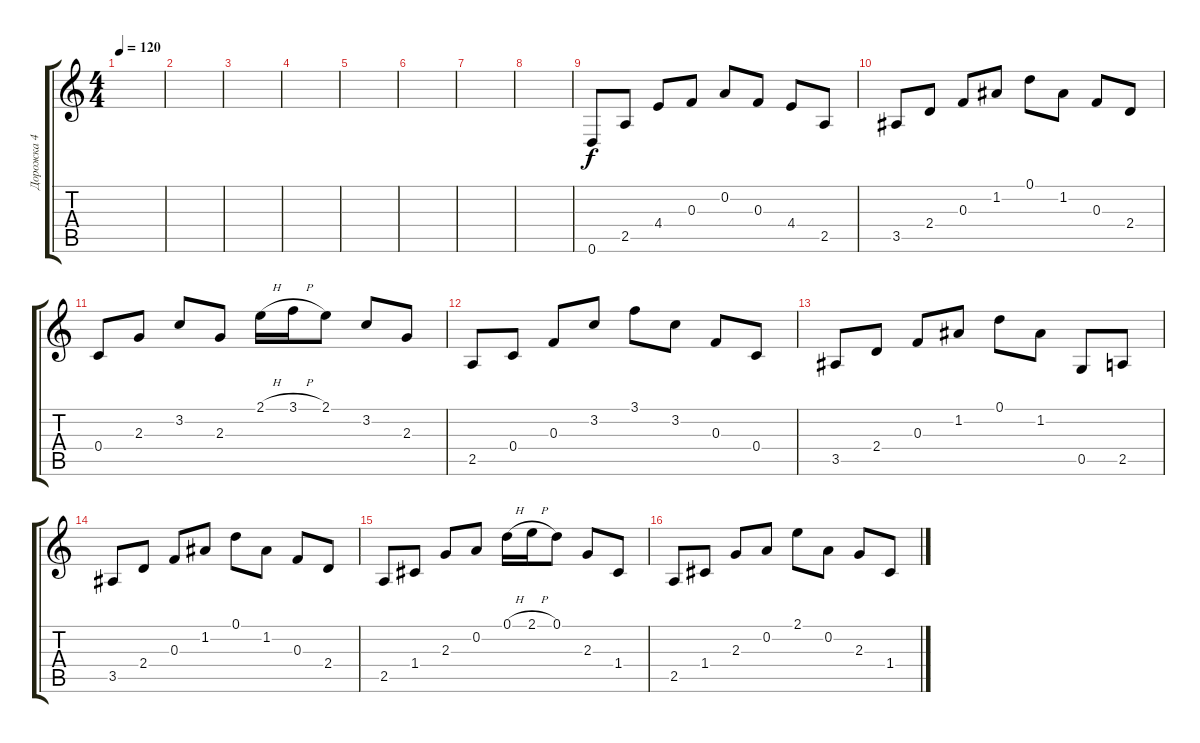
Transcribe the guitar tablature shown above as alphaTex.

\track ("Дорожка 4" "Дорожка 4") {instrument acousticguitarsteel}
\staff {score tabs}
\tuning (D4 A3 F3 C3 G2 D2) {hide}
\ts (4 4)
\tempo 120
\clef g2
\ks c
|
|
|
|
|
|
|
|
0.6.8 2.5.8 4.4.8 0.3.8 0.2.8 0.3.8 4.4.8 2.5.8 |
3.5.8 2.4.8 0.3.8 1.2.8 0.1.8 1.2.8 0.3.8 2.4.8 |
0.4.8 2.3.8 3.2.8 2.3.8 2.1{h}.16 3.1{h}.16 2.1.8 3.2.8 2.3.8 |
2.5.8 0.4.8 0.3.8 3.2.8 3.1.8 3.2.8 0.3.8 0.4.8 |
3.5.8 2.4.8 0.3.8 1.2.8 0.1.8 1.2.8 0.5.8 2.5.8 |
3.5.8 2.4.8 0.3.8 1.2.8 0.1.8 1.2.8 0.3.8 2.4.8 |
2.5.8 1.4.8 2.3.8 0.2.8 0.1{h}.16 2.1{h}.16 0.1.8 2.3.8 1.4.8 |
2.5.8 1.4.8 2.3.8 0.2.8 2.1.8 0.2.8 2.3.8 1.4.8
